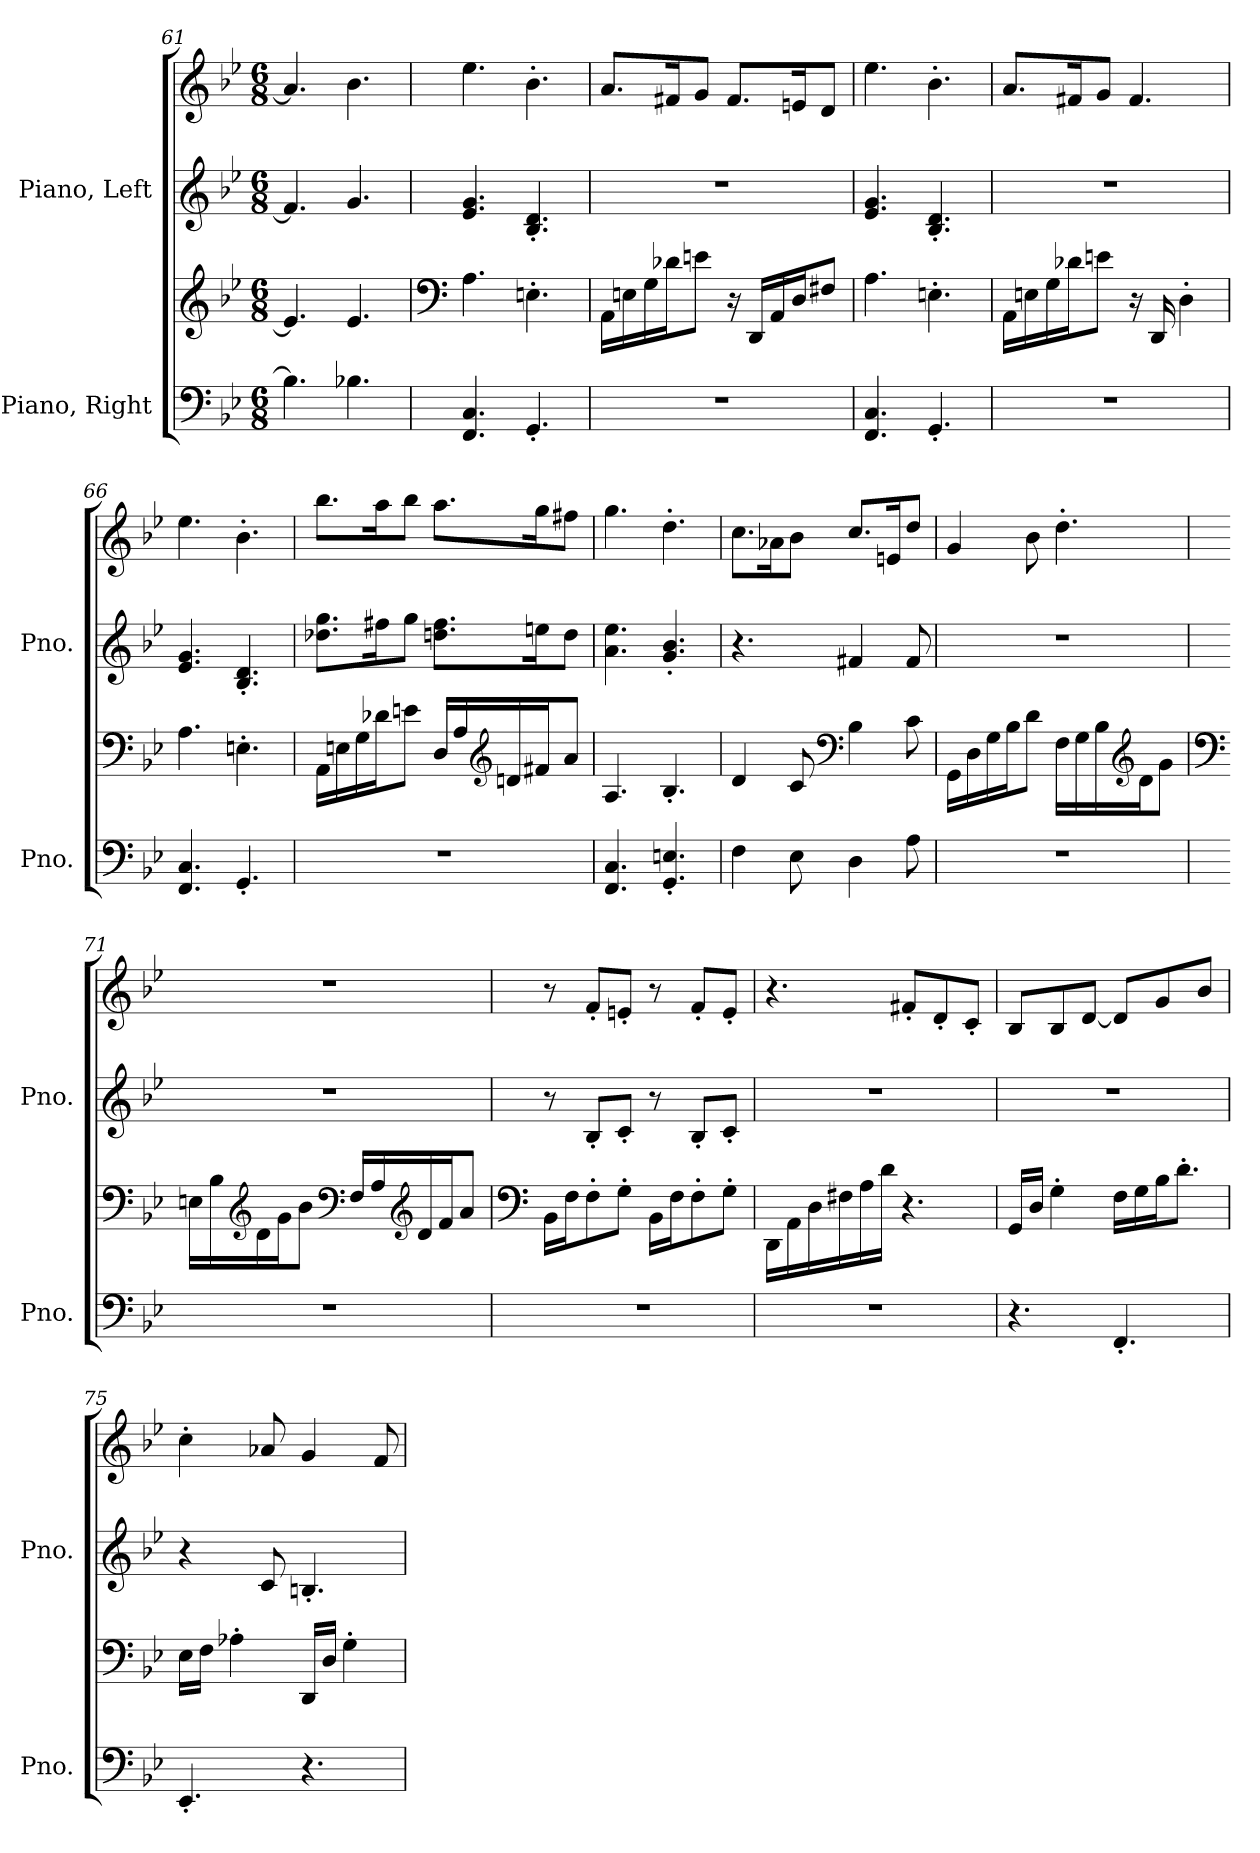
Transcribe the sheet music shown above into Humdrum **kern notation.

**kern	**kern	**kern	**kern
*part2	*part2	*part1	*part1
*staff4	*staff3	*staff2	*staff1
*I"Piano, Right	*	*I"Piano, Left	*
*I'Pno.	*	*I'Pno.	*
*clefF4	*clefG2	*clefG2	*clefG2
*k[b-e-]	*k[b-e-]	*k[b-e-]	*k[b-e-]
*M6/8	*M6/8	*M6/8	*M6/8
=61	=61	=61	=61
4.B\]	4.e-/]	4.f#/]	4.a/]
4.B-X\	4.e-/	4.g/	4.b-\
=62	=62	=62	=62
*	*clefF4	*	*
4.FF/ 4.C/	4.A\	4.e-/ 4.g/	4.ee-\
4.GG'/	4.En'\	4.B-/' 4.d/'	4.b-'\
=63	=63	=63	=63
2.r	16AA\LL	2.r	8.a/L
.	16En\	.	.
.	16G\	.	.
.	16d-X\J	.	16f#X/K
.	8en\J	.	8g/J
.	16r	.	8.f#/L
.	16DD/LL	.	.
.	16AA/	.	.
.	16D/J	.	16en/K
.	8F#X/J	.	8d/J
=64	=64	=64	=64
4.FF/ 4.C/	4.A\	4.e-/ 4.g/	4.ee-\
4.GG'/	4.En'\	4.B-/' 4.d/'	4.b-'\
!!LO:LB:g=z
=65	=65	=65	=65
2.r	16AA\LL	2.r	8.a/L
.	16En\	.	.
.	16G\	.	.
.	16d-X\J	.	16f#X/K
.	8en\J	.	8g/J
.	16r	.	4.f#/
.	16DD/	.	.
.	4D'\	.	.
=66	=66	=66	=66
4.FF/ 4.C/	4.A\	4.e-/ 4.g/	4.ee-\
4.GG'/	4.En'\	4.B-/' 4.d/'	4.b-'\
=67	=67	=67	=67
2.r	16AA\LL	8.dd-X\ 8.gg\L	8.bb-\L
.	16En\	.	.
.	16G\	.	.
.	16d-X\J	16ff#X\K	16aa\K
.	8en\J	8gg\J	8bb-\J
.	16D/LL	8.ddn\ 8.ff#\L	8.aa\L
.	16A/	.	.
*	*clefG2	*	*
.	16dn/	.	.
.	16f#X/J	16een\K	16gg\K
.	8a/J	8dd\J	8ff#X\J
=68	=68	=68	=68
4.FF/ 4.C/	4.A/	4.a\ 4.ee-\	4.gg\
4.GG/' 4.En/'	4.B-'/	4.g/' 4.b-/'	4.dd'\
!!LO:LB:g=z
=69	=69	=69	=69
4F\	4d/	4.r	8.cc\L
.	.	.	16a-X\K
8E-\	8c/	.	8b-\J
*	*clefF4	*	*
4D\	4B-\	4f#X/	8.cc/L
.	.	.	16en/K
8A\	8c\	8f#/	8dd/J
=70	=70	=70	=70
2.r	16GG\LL	2.r	4g/
.	16D\	.	.
.	16G\	.	.
.	16B-\J	.	.
.	8d\J	.	8b-\
.	16F\LL	.	4.dd'\
.	16G\	.	.
.	16B-\	.	.
*	*clefG2	*	*
.	16d\J	.	.
.	8g\J	.	.
=71	=71	=71	=71
*	*clefF4	*	*
2.r	16En\LL	2.r	2.r
.	16B-\	.	.
*	*clefG2	*	*
.	16d\	.	.
.	16g\J	.	.
.	8b-\J	.	.
*	*clefF4	*	*
.	16F/LL	.	.
.	16A/	.	.
*	*clefG2	*	*
.	16d/	.	.
.	16f/J	.	.
.	8a/J	.	.
!!LO:PB:g=z
=72	=72	=72	=72
*	*clefF4	*	*
2.r	16BB-\LL	8r	8r
.	16F\J	.	.
.	8F'\	8B-'/L	8f'/L
.	8G'\J	8c'/J	8en'/J
.	16BB-\LL	8r	8r
.	16F\J	.	.
.	8F'\	8B-'/L	8f'/L
.	8G'\J	8c'/J	8e'/J
=73	=73	=73	=73
2.r	16DD\LL	2.r	4.r
.	16AA\	.	.
.	16D\	.	.
.	16F#X\	.	.
.	16A\	.	.
.	16d\JJ	.	.
.	4.r	.	8f#X'/L
.	.	.	8d'/
.	.	.	8c'/J
=74	=74	=74	=74
4.r	16GG/LL	2.r	8B-/L
.	16D/JJ	.	.
.	4G'\	.	8B-/
.	.	.	[8d/J
4.FF'/	16F\LL	.	8d/L]
.	16G\	.	.
.	16B-\J	.	8g/
.	8.d'\J	.	.
.	.	.	8b-/J
=75	=75	=75	=75
4.EE-'/	16E-\LL	4r	4cc'\
.	16F\JJ	.	.
.	4A-X'\	.	.
.	.	8c/	8a-X/
4.r	16DD/LL	4.Bn'/	4g/
.	16D/JJ	.	.
.	4G'\	.	.
.	.	.	8f/
=	=	=	=
*-	*-	*-	*-
